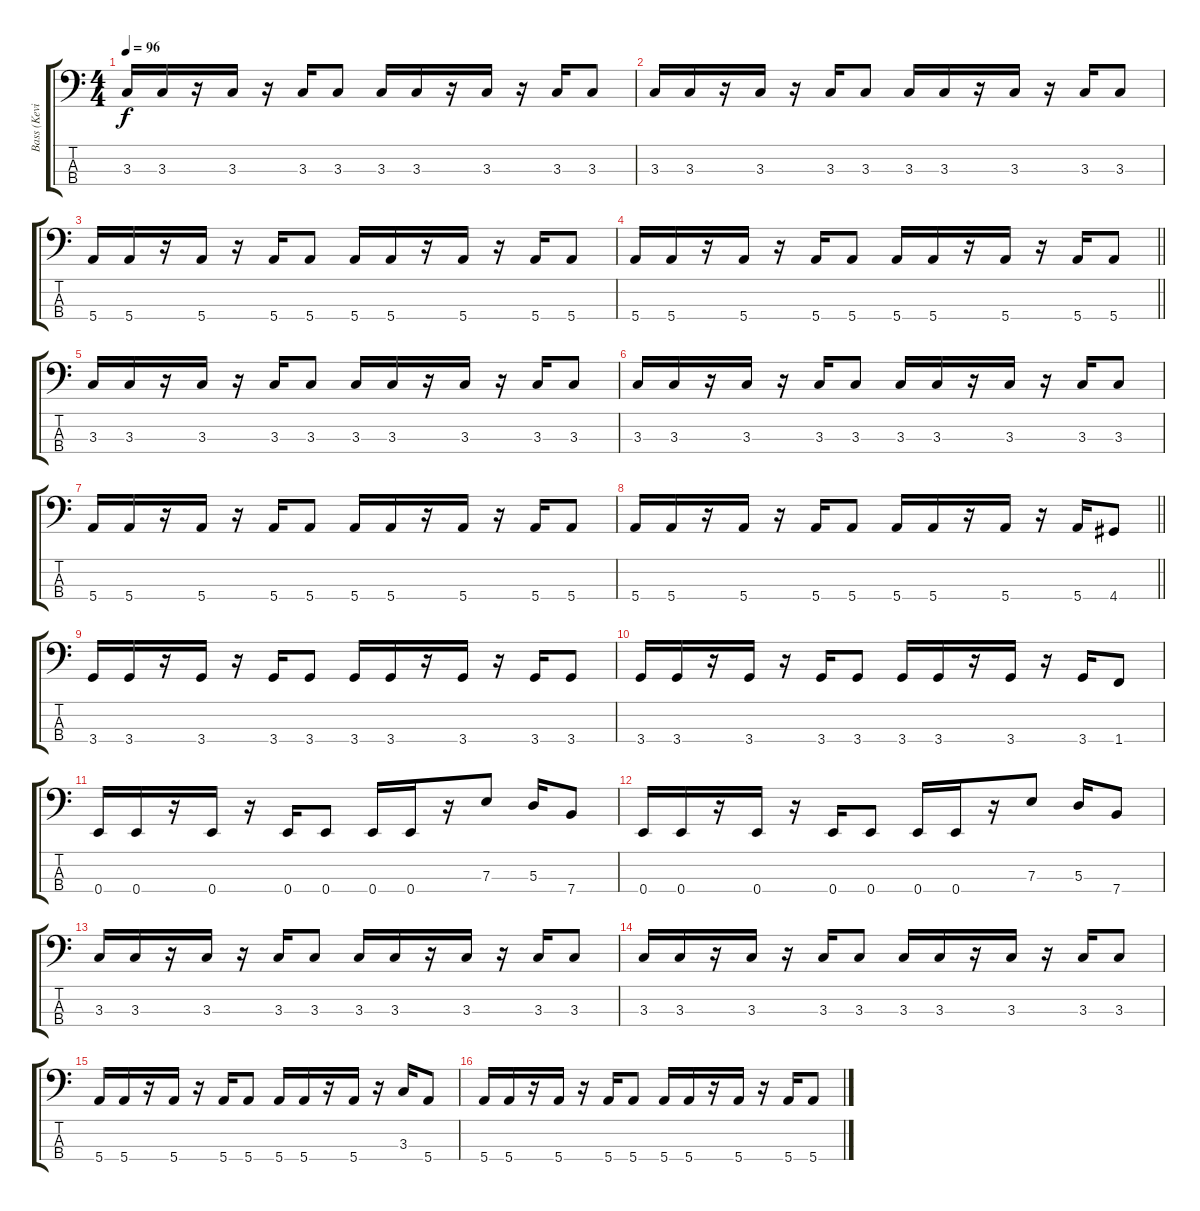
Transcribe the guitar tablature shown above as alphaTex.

\track ("Bass (Kevin Rutmanis)" "Bass (Kevi") {instrument electricbasspick}
\staff {score tabs}
\tuning (G2 D2 A1 E1) {hide}
\ts (4 4)
\tempo 96
\clef f4
\ks c
3.3.16{dy f} 3.3.16 r.16 3.3.16 r.16 3.3.16 3.3.8 3.3.16 3.3.16 r.16 3.3.16 r.16 3.3.16 3.3.8 |
3.3.16 3.3.16 r.16 3.3.16 r.16 3.3.16 3.3.8 3.3.16 3.3.16 r.16 3.3.16 r.16 3.3.16 3.3.8 |
5.4.16 5.4.16 r.16 5.4.16 r.16 5.4.16 5.4.8 5.4.16 5.4.16 r.16 5.4.16 r.16 5.4.16 5.4.8 |
\barLineRight lightlight
5.4.16 5.4.16 r.16 5.4.16 r.16 5.4.16 5.4.8 5.4.16 5.4.16 r.16 5.4.16 r.16 5.4.16 5.4.8 |
3.3.16 3.3.16 r.16 3.3.16 r.16 3.3.16 3.3.8 3.3.16 3.3.16 r.16 3.3.16 r.16 3.3.16 3.3.8 |
3.3.16 3.3.16 r.16 3.3.16 r.16 3.3.16 3.3.8 3.3.16 3.3.16 r.16 3.3.16 r.16 3.3.16 3.3.8 |
5.4.16 5.4.16 r.16 5.4.16 r.16 5.4.16 5.4.8 5.4.16 5.4.16 r.16 5.4.16 r.16 5.4.16 5.4.8 |
\barLineRight lightlight
5.4.16 5.4.16 r.16 5.4.16 r.16 5.4.16 5.4.8 5.4.16 5.4.16 r.16 5.4.16 r.16 5.4.16 4.4.8 |
3.4.16 3.4.16 r.16 3.4.16 r.16 3.4.16 3.4.8 3.4.16 3.4.16 r.16 3.4.16 r.16 3.4.16 3.4.8 |
3.4.16 3.4.16 r.16 3.4.16 r.16 3.4.16 3.4.8 3.4.16 3.4.16 r.16 3.4.16 r.16 3.4.16 1.4.8 |
0.4.16 0.4.16 r.16 0.4.16 r.16 0.4.16 0.4.8 0.4.16 0.4.16 r.16 7.3.8 5.3.16 7.4.8 |
0.4.16 0.4.16 r.16 0.4.16 r.16 0.4.16 0.4.8 0.4.16 0.4.16 r.16 7.3.8 5.3.16 7.4.8 |
3.3.16 3.3.16 r.16 3.3.16 r.16 3.3.16 3.3.8 3.3.16 3.3.16 r.16 3.3.16 r.16 3.3.16 3.3.8 |
3.3.16 3.3.16 r.16 3.3.16 r.16 3.3.16 3.3.8 3.3.16 3.3.16 r.16 3.3.16 r.16 3.3.16 3.3.8 |
5.4.16 5.4.16 r.16 5.4.16 r.16 5.4.16 5.4.8 5.4.16 5.4.16 r.16 5.4.16 r.16 3.3.16 5.4.8 |
5.4.16 5.4.16 r.16 5.4.16 r.16 5.4.16 5.4.8 5.4.16 5.4.16 r.16 5.4.16 r.16 5.4.16 5.4.8
